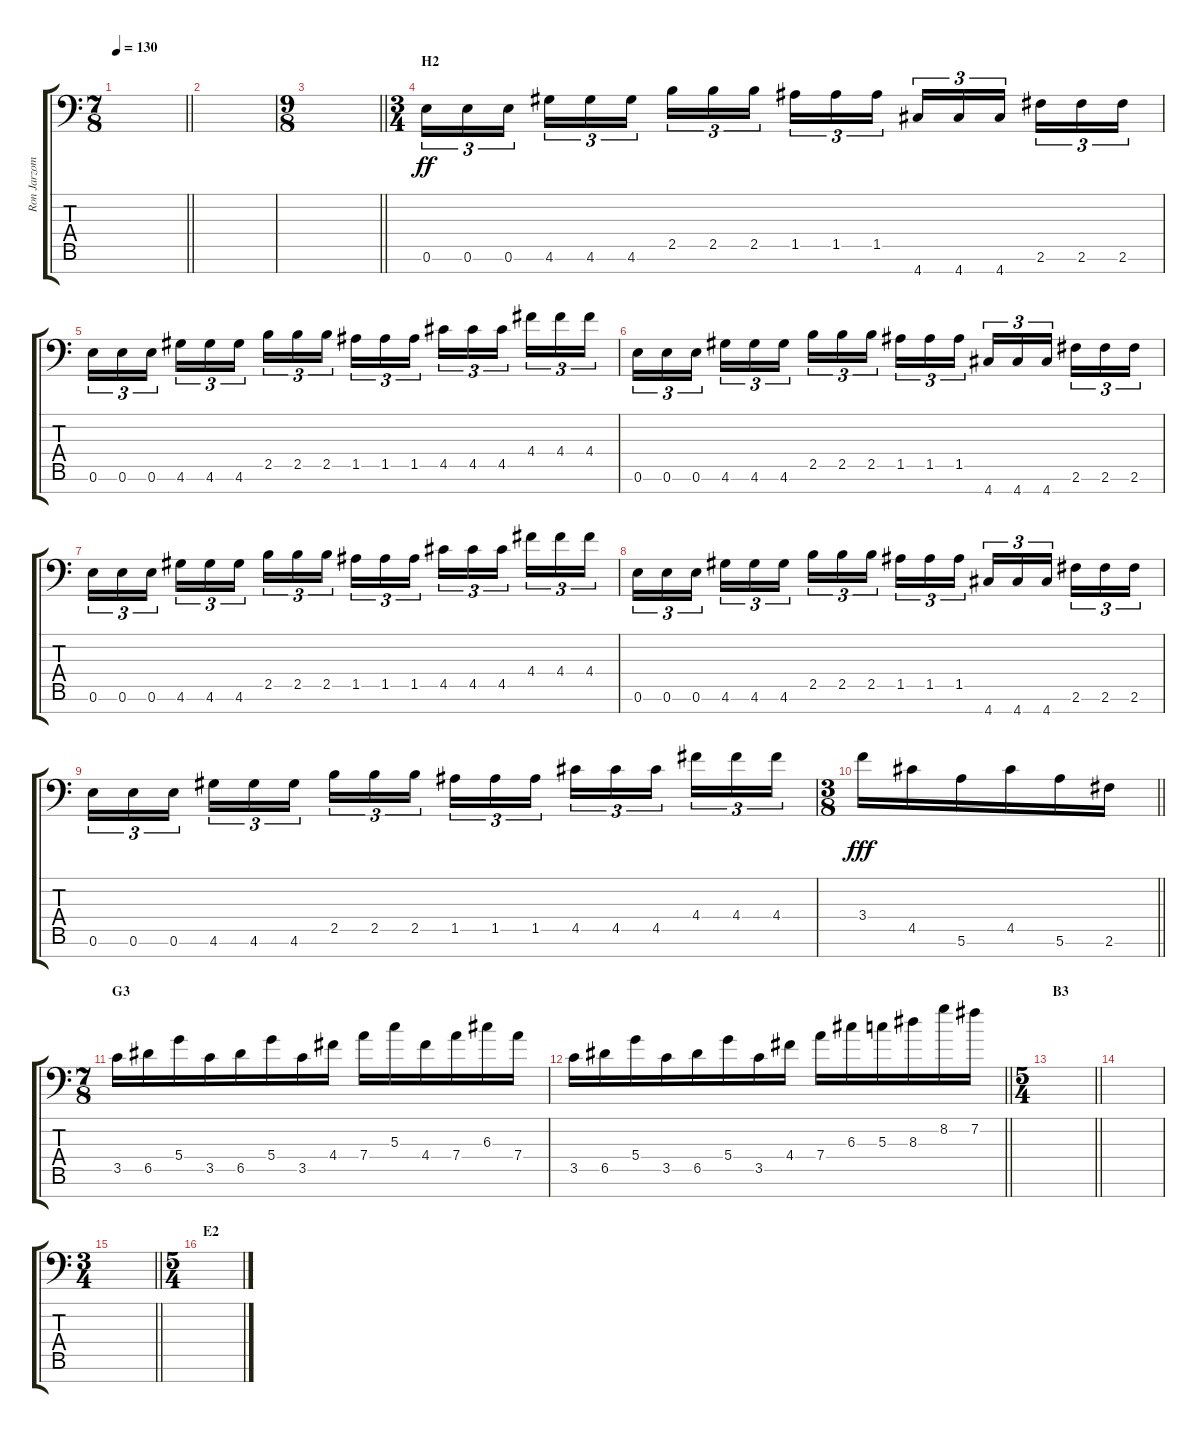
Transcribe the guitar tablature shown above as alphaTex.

\track ("Ron Jarzombek Rhythm 1" "Ron Jarzom") {instrument acousticguitarnylon}
\staff {score tabs}
\tuning (E4 B3 G3 D3 A2 E2 A1) {hide}
\ts (7 8)
\tempo 130
\clef f4
\barLineRight lightlight
\ks c
|
|
\ts (9 8)
\barLineRight lightlight
|
\ts (3 4)
\section ("" "H2")
0.6.16{tu (3 2) dy ff instrument distortionguitar} 0.6.16{tu (3 2)} 0.6.16{tu (3 2) beam splitsecondary} 4.6.16{tu (3 2)} 4.6.16{tu (3 2)} 4.6.16{tu (3 2)} 2.5.16{tu (3 2)} 2.5.16{tu (3 2)} 2.5.16{tu (3 2) beam splitsecondary} 1.5.16{tu (3 2)} 1.5.16{tu (3 2)} 1.5.16{tu (3 2)} 4.7.16{tu (3 2)} 4.7.16{tu (3 2)} 4.7.16{tu (3 2) beam splitsecondary} 2.6.16{tu (3 2)} 2.6.16{tu (3 2)} 2.6.16{tu (3 2)} |
0.6.16{tu (3 2)} 0.6.16{tu (3 2)} 0.6.16{tu (3 2) beam splitsecondary} 4.6.16{tu (3 2)} 4.6.16{tu (3 2)} 4.6.16{tu (3 2)} 2.5.16{tu (3 2)} 2.5.16{tu (3 2)} 2.5.16{tu (3 2) beam splitsecondary} 1.5.16{tu (3 2)} 1.5.16{tu (3 2)} 1.5.16{tu (3 2)} 4.5.16{tu (3 2)} 4.5.16{tu (3 2)} 4.5.16{tu (3 2) beam splitsecondary} 4.4.16{tu (3 2)} 4.4.16{tu (3 2)} 4.4.16{tu (3 2)} |
0.6.16{tu (3 2)} 0.6.16{tu (3 2)} 0.6.16{tu (3 2) beam splitsecondary} 4.6.16{tu (3 2)} 4.6.16{tu (3 2)} 4.6.16{tu (3 2)} 2.5.16{tu (3 2)} 2.5.16{tu (3 2)} 2.5.16{tu (3 2) beam splitsecondary} 1.5.16{tu (3 2)} 1.5.16{tu (3 2)} 1.5.16{tu (3 2)} 4.7.16{tu (3 2)} 4.7.16{tu (3 2)} 4.7.16{tu (3 2) beam splitsecondary} 2.6.16{tu (3 2)} 2.6.16{tu (3 2)} 2.6.16{tu (3 2)} |
0.6.16{tu (3 2)} 0.6.16{tu (3 2)} 0.6.16{tu (3 2) beam splitsecondary} 4.6.16{tu (3 2)} 4.6.16{tu (3 2)} 4.6.16{tu (3 2)} 2.5.16{tu (3 2)} 2.5.16{tu (3 2)} 2.5.16{tu (3 2) beam splitsecondary} 1.5.16{tu (3 2)} 1.5.16{tu (3 2)} 1.5.16{tu (3 2)} 4.5.16{tu (3 2)} 4.5.16{tu (3 2)} 4.5.16{tu (3 2) beam splitsecondary} 4.4.16{tu (3 2)} 4.4.16{tu (3 2)} 4.4.16{tu (3 2)} |
0.6.16{tu (3 2)} 0.6.16{tu (3 2)} 0.6.16{tu (3 2) beam splitsecondary} 4.6.16{tu (3 2)} 4.6.16{tu (3 2)} 4.6.16{tu (3 2)} 2.5.16{tu (3 2)} 2.5.16{tu (3 2)} 2.5.16{tu (3 2) beam splitsecondary} 1.5.16{tu (3 2)} 1.5.16{tu (3 2)} 1.5.16{tu (3 2)} 4.7.16{tu (3 2)} 4.7.16{tu (3 2)} 4.7.16{tu (3 2) beam splitsecondary} 2.6.16{tu (3 2)} 2.6.16{tu (3 2)} 2.6.16{tu (3 2)} |
0.6.16{tu (3 2)} 0.6.16{tu (3 2)} 0.6.16{tu (3 2) beam splitsecondary} 4.6.16{tu (3 2)} 4.6.16{tu (3 2)} 4.6.16{tu (3 2)} 2.5.16{tu (3 2)} 2.5.16{tu (3 2)} 2.5.16{tu (3 2) beam splitsecondary} 1.5.16{tu (3 2)} 1.5.16{tu (3 2)} 1.5.16{tu (3 2)} 4.5.16{tu (3 2)} 4.5.16{tu (3 2)} 4.5.16{tu (3 2) beam splitsecondary} 4.4.16{tu (3 2)} 4.4.16{tu (3 2)} 4.4.16{tu (3 2)} |
\ts (3 8)
\barLineRight lightlight
3.4.16{dy fff} 4.5.16 5.6.16 4.5.16 5.6.16 2.6.16 |
\ts (7 8)
\section ("" "G3")
3.5.16 6.5.16 5.4.16 3.5.16 6.5.16 5.4.16 3.5.16 4.4.16 7.4.16 5.3.16 4.4.16 7.4.16 6.3.16 7.4.16 |
\barLineRight lightlight
3.5.16 6.5.16 5.4.16 3.5.16 6.5.16 5.4.16 3.5.16 4.4.16 7.4.16 6.3.16 5.3.16 8.3.16 8.2.16 7.2.16 |
\ts (5 4)
\section ("" "B3")
\barLineRight lightlight
|
|
\ts (3 4)
\barLineRight lightlight
|
\ts (5 4)
\section ("" "E2")
